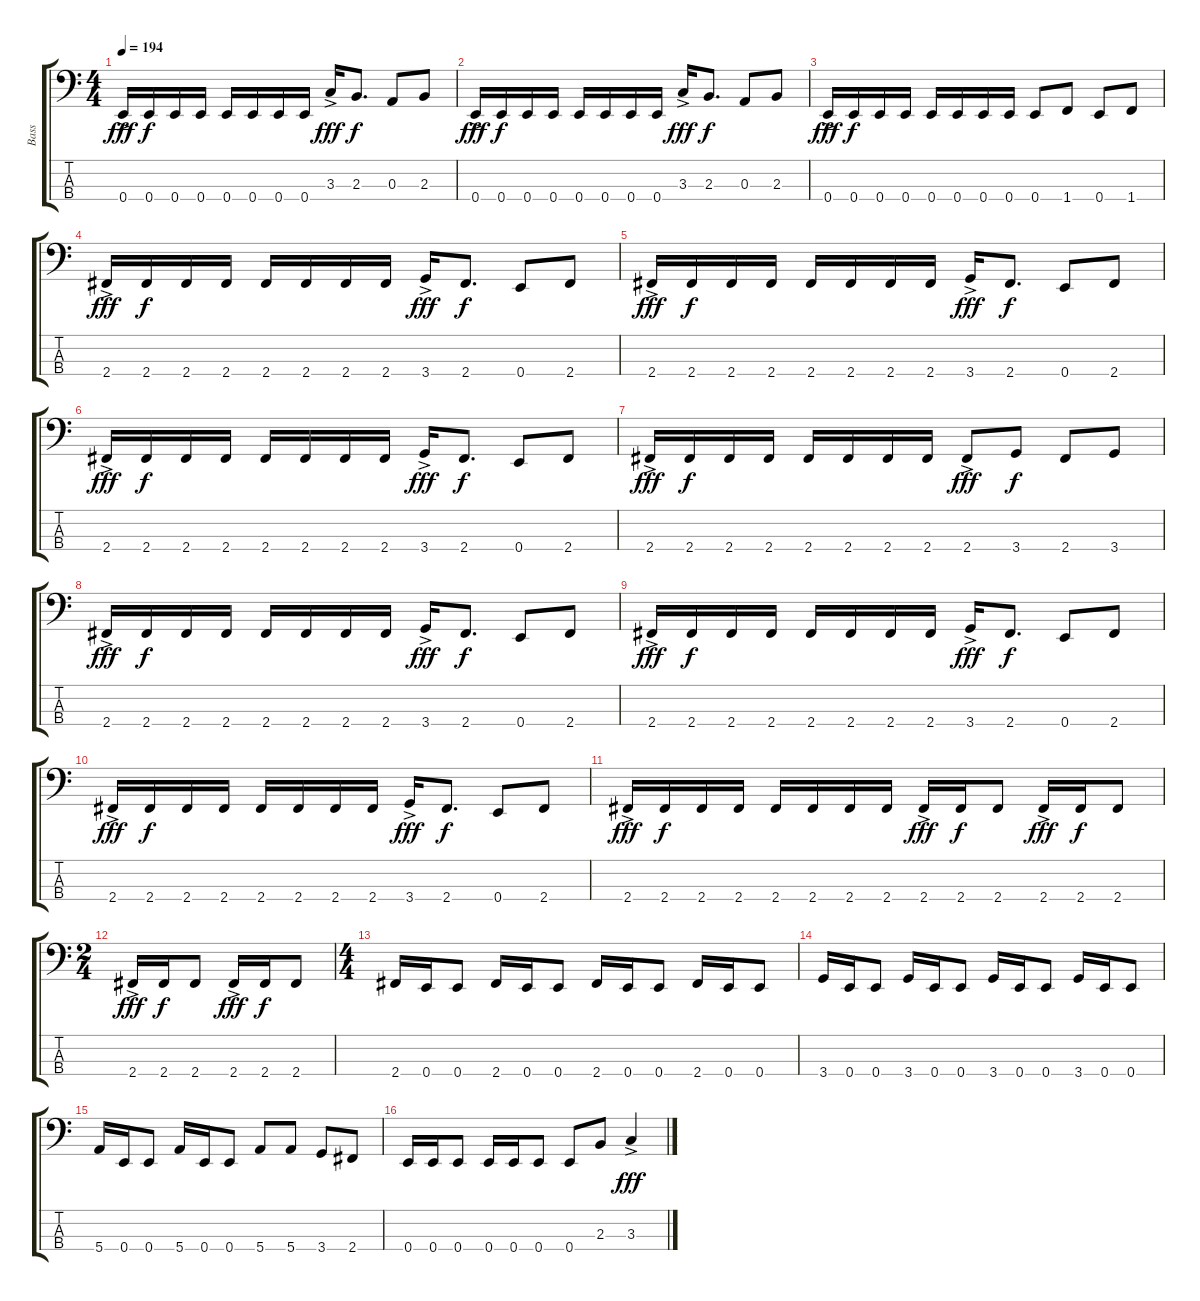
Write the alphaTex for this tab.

\track ("Bass" "Bass") {instrument electricbasspick}
\staff {score tabs}
\tuning (G2 D2 A1 E1) {hide}
\ts (4 4)
\tempo 194
\clef f4
\ks c
0.4{ac}.16{dy fff} 0.4.16{dy f} 0.4.16 0.4.16 0.4.16 0.4.16 0.4.16 0.4.16 3.3{ac}.16{dy fff} 2.3.8{d dy f} 0.3.8 2.3.8 |
0.4{ac}.16{dy fff} 0.4.16{dy f} 0.4.16 0.4.16 0.4.16 0.4.16 0.4.16 0.4.16 3.3{ac}.16{dy fff} 2.3.8{d dy f} 0.3.8 2.3.8 |
0.4{ac}.16{dy fff} 0.4.16{dy f} 0.4.16 0.4.16 0.4.16 0.4.16 0.4.16 0.4.16 0.4.8 1.4.8 0.4.8 1.4.8 |
2.4{ac}.16{dy fff} 2.4.16{dy f} 2.4.16 2.4.16 2.4.16 2.4.16 2.4.16 2.4.16 3.4{ac}.16{dy fff} 2.4.8{d dy f} 0.4.8 2.4.8 |
2.4{ac}.16{dy fff} 2.4.16{dy f} 2.4.16 2.4.16 2.4.16 2.4.16 2.4.16 2.4.16 3.4{ac}.16{dy fff} 2.4.8{d dy f} 0.4.8 2.4.8 |
2.4{ac}.16{dy fff} 2.4.16{dy f} 2.4.16 2.4.16 2.4.16 2.4.16 2.4.16 2.4.16 3.4{ac}.16{dy fff} 2.4.8{d dy f} 0.4.8 2.4.8 |
2.4{ac}.16{dy fff} 2.4.16{dy f} 2.4.16 2.4.16 2.4.16 2.4.16 2.4.16 2.4.16 2.4{ac}.8{dy fff} 3.4.8{dy f} 2.4.8 3.4.8 |
2.4{ac}.16{dy fff} 2.4.16{dy f} 2.4.16 2.4.16 2.4.16 2.4.16 2.4.16 2.4.16 3.4{ac}.16{dy fff} 2.4.8{d dy f} 0.4.8 2.4.8 |
2.4{ac}.16{dy fff} 2.4.16{dy f} 2.4.16 2.4.16 2.4.16 2.4.16 2.4.16 2.4.16 3.4{ac}.16{dy fff} 2.4.8{d dy f} 0.4.8 2.4.8 |
2.4{ac}.16{dy fff} 2.4.16{dy f} 2.4.16 2.4.16 2.4.16 2.4.16 2.4.16 2.4.16 3.4{ac}.16{dy fff} 2.4.8{d dy f} 0.4.8 2.4.8 |
2.4{ac}.16{dy fff} 2.4.16{dy f} 2.4.16 2.4.16 2.4.16 2.4.16 2.4.16 2.4.16 2.4{ac}.16{dy fff} 2.4.16{dy f} 2.4.8 2.4{ac}.16{dy fff} 2.4.16{dy f} 2.4.8 |
\ts (2 4)
2.4{ac}.16{dy fff} 2.4.16{dy f} 2.4.8 2.4{ac}.16{dy fff} 2.4.16{dy f} 2.4.8 |
\ts (4 4)
2.4.16 0.4.16 0.4.8 2.4.16 0.4.16 0.4.8 2.4.16 0.4.16 0.4.8 2.4.16 0.4.16 0.4.8 |
3.4.16 0.4.16 0.4.8 3.4.16 0.4.16 0.4.8 3.4.16 0.4.16 0.4.8 3.4.16 0.4.16 0.4.8 |
5.4.16 0.4.16 0.4.8 5.4.16 0.4.16 0.4.8 5.4.8 5.4.8 3.4.8 2.4.8 |
0.4.16 0.4.16 0.4.8 0.4.16 0.4.16 0.4.8 0.4.8 2.3.8 3.3{ac}.4{dy fff}
